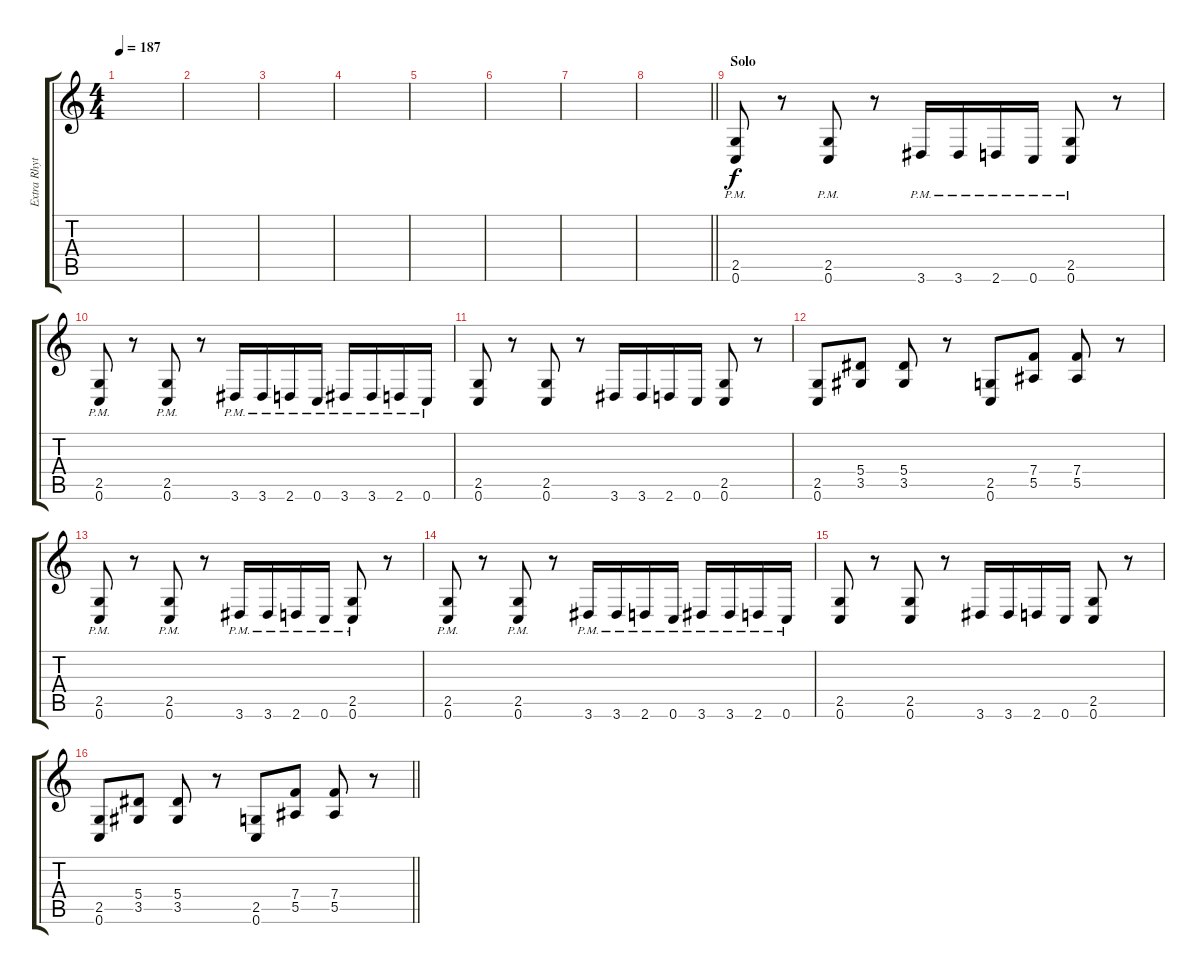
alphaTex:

\track ("Extra Rhythm Guitar (Right)" "Extra Rhyt") {instrument distortionguitar}
\staff {score tabs}
\tuning (C4 G3 Eb3 Bb2 F2 C2) {hide}
\ts (4 4)
\tempo 187
\clef g2
\ks c
|
|
|
|
|
|
|
\barLineRight lightlight
|
\section ("" "Solo")
(2.5{pm} 0.6{pm}).8 r.8 (2.5{pm} 0.6{pm}).8 r.8 3.6{pm}.16 3.6{pm}.16 2.6{pm}.16 0.6{pm}.16 (2.5{pm} 0.6{pm}).8 r.8 |
(2.5{pm} 0.6{pm}).8 r.8 (2.5{pm} 0.6{pm}).8 r.8 3.6{pm}.16 3.6{pm}.16 2.6{pm}.16 0.6{pm}.16 3.6{pm}.16 3.6{pm}.16 2.6{pm}.16 0.6{pm}.16 |
(2.5 0.6).8 r.8 (2.5 0.6).8 r.8 3.6.16 3.6.16 2.6.16 0.6.16 (2.5 0.6).8 r.8 |
(2.5 0.6).8 (5.4 3.5).8 (5.4 3.5).8 r.8 (2.5 0.6).8 (7.4 5.5).8 (7.4 5.5).8 r.8 |
(2.5{pm} 0.6{pm}).8 r.8 (2.5{pm} 0.6{pm}).8 r.8 3.6{pm}.16 3.6{pm}.16 2.6{pm}.16 0.6{pm}.16 (2.5{pm} 0.6{pm}).8 r.8 |
(2.5{pm} 0.6{pm}).8 r.8 (2.5{pm} 0.6{pm}).8 r.8 3.6{pm}.16 3.6{pm}.16 2.6{pm}.16 0.6{pm}.16 3.6{pm}.16 3.6{pm}.16 2.6{pm}.16 0.6{pm}.16 |
(2.5 0.6).8 r.8 (2.5 0.6).8 r.8 3.6.16 3.6.16 2.6.16 0.6.16 (2.5 0.6).8 r.8 |
\barLineRight lightlight
(2.5 0.6).8 (5.4 3.5).8 (5.4 3.5).8 r.8 (2.5 0.6).8 (7.4 5.5).8 (7.4 5.5).8 r.8
